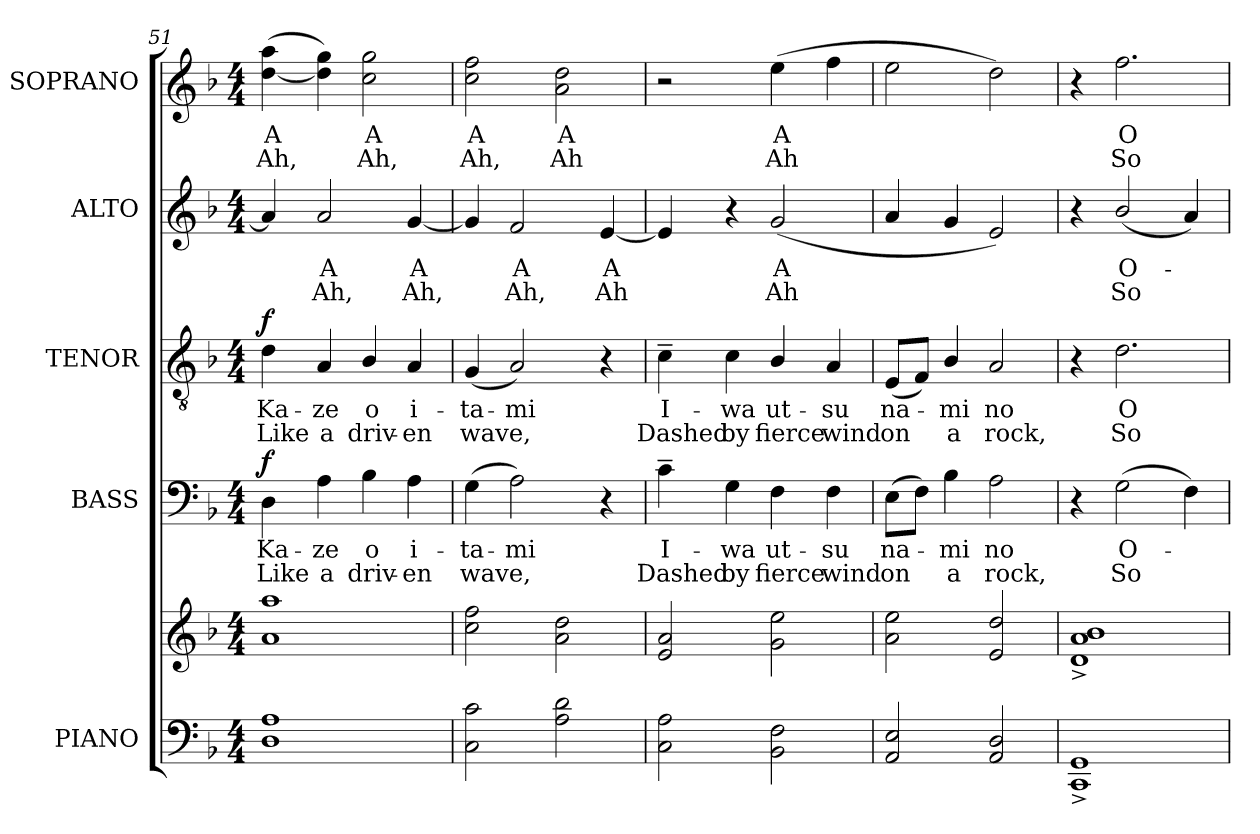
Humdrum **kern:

**kern	**kern	**kern	**text	**text	**dynam	**kern	**text	**text	**dynam	**kern	**text	**text	**kern	**text	**text
*part5	*part5	*part4	*part4	*part4	*part4	*part3	*part3	*part3	*part3	*part2	*part2	*part2	*part1	*part1	*part1
*staff6	*staff5	*staff4	*staff4	*staff4	*staff4	*staff3	*staff3	*staff3	*staff3	*staff2	*staff2	*staff2	*staff1	*staff1	*staff1
*I"PIANO	*	*I"BASS	*	*	*	*I"TENOR	*	*	*	*I"ALTO	*	*	*I"SOPRANO	*	*
*I'PNO.	*	*I'B.	*	*	*	*I'T.	*	*	*	*I'A.	*	*	*I'S.	*	*
*clefF4	*clefG2	*clefF4	*	*	*	*clefGv2	*	*	*	*clefG2	*	*	*clefG2	*	*
*	*	*	*	*	*	*ITrd7c12	*	*	*	*	*	*	*	*	*
*k[b-]	*k[b-]	*k[b-]	*	*	*	*k[b-]	*	*	*	*k[b-]	*	*	*k[b-]	*	*
*d:	*d:	*d:	*	*	*	*d:	*	*	*	*d:	*	*	*d:	*	*
*M4/4	*M4/4	*M4/4	*	*	*	*M4/4	*	*	*	*M4/4	*	*	*M4/4	*	*
=51	=51	=51	=51	=51	=51	=51	=51	=51	=51	=51	=51	=51	=51	=51	=51
!	!	!	!LO:LY:b:color=#000000	!LO:LY:b:color=#000000	!	!	!	!	!	!	!	!	!	!	!
!	!	!	!	!	!	!	!LO:LY:b:color=#000000	!LO:LY:b:color=#000000	!	!	!	!	!	!	!
!	!	!	!	!	!	!	!	!	!	!	!	!	!	!LO:LY:b:color=#000000	!LO:LY:b:color=#000000
1Di 1Ai	1ai 1aai	4Di\	Ka-	Like	f	4Di\	Ka-	Like	f	4ai/]	.	.	([4ddi\ 4aai	A	Ah,
!	!	!	!LO:LY:b:color=#000000	!LO:LY:b:color=#000000	!	!	!	!	!	!	!	!	!	!	!
!	!	!	!	!	!	!	!LO:LY:b:color=#000000	!LO:LY:b:color=#000000	!	!	!	!	!	!	!
!	!	!	!	!	!	!	!	!	!	!	!LO:LY:b:color=#000000	!LO:LY:b:color=#000000	!	!	!
.	.	4Ai\	-ze	a	.	4AAi/	-ze	a	.	2ai/	A	Ah,	4ddi\] 4ggi)	.	.
!	!	!	!LO:LY:b:color=#000000	!LO:LY:b:color=#000000	!	!	!	!	!	!	!	!	!	!	!
!	!	!	!	!	!	!	!LO:LY:b:color=#000000	!LO:LY:b:color=#000000	!	!	!	!	!	!	!
!	!	!	!	!	!	!	!	!	!	!	!	!	!	!LO:LY:b:color=#000000	!LO:LY:b:color=#000000
.	.	4B-i\	o	driv-	.	4BB-i/	o	driv-	.	.	.	.	2cci\ 2ggi	A	Ah,
!	!	!	!LO:LY:b:color=#000000	!LO:LY:b:color=#000000	!	!	!	!	!	!	!	!	!	!	!
!	!	!	!	!	!	!	!LO:LY:b:color=#000000	!LO:LY:b:color=#000000	!	!	!	!	!	!	!
!	!	!	!	!	!	!	!	!	!	!	!LO:LY:b:color=#000000	!LO:LY:b:color=#000000	!	!	!
.	.	4Ai\	i-	-en	.	4AAi/	i-	-en	.	[4gi/	A	Ah,	.	.	.
=52	=52	=52	=52	=52	=52	=52	=52	=52	=52	=52	=52	=52	=52	=52	=52
!	!	!	!LO:LY:b:color=#000000	!LO:LY:b:color=#000000	!	!	!	!	!	!	!	!	!	!	!
!	!	!	!	!	!	!	!LO:LY:b:color=#000000	!LO:LY:b:color=#000000	!	!	!	!	!	!	!
!	!	!	!	!	!	!	!	!	!	!	!	!	!	!LO:LY:b:color=#000000	!LO:LY:b:color=#000000
2Ci\ 2ci	2cci\ 2ffi	(4Gi\	-ta-	wave,	.	(4GGi/	-ta-	wave,	.	4gi/]	.	.	2cci\ 2ffi	A	Ah,
!	!	!	!LO:LY:b:color=#000000	!	!	!	!	!	!	!	!	!	!	!	!
!	!	!	!	!	!	!	!LO:LY:b:color=#000000	!	!	!	!	!	!	!	!
!	!	!	!	!	!	!	!	!	!	!	!LO:LY:b:color=#000000	!LO:LY:b:color=#000000	!	!	!
.	.	2Ai\)	-mi	.	.	2AAi/)	-mi	.	.	2fi/	A	Ah,	.	.	.
!	!	!	!	!	!	!	!	!	!	!	!	!	!	!LO:LY:b:color=#000000	!LO:LY:b:color=#000000
2Ai\ 2di	2ai\ 2ddi	.	.	.	.	.	.	.	.	.	.	.	2ai\ 2ddi	A	Ah
!	!	!	!	!	!	!	!	!	!	!	!LO:LY:b:color=#000000	!LO:LY:b:color=#000000	!	!	!
.	.	4r	.	.	.	4r	.	.	.	[4ei/	A	Ah	.	.	.
=53	=53	=53	=53	=53	=53	=53	=53	=53	=53	=53	=53	=53	=53	=53	=53
!	!	!	!LO:LY:b:color=#000000	!LO:LY:b:color=#000000	!	!	!	!	!	!	!	!	!	!	!
!	!	!	!	!	!	!	!LO:LY:b:color=#000000	!LO:LY:b:color=#000000	!	!	!	!	!	!	!
2Ci\ 2Ai	2ei/ 2ai	4c~i\	I-	Dashed	.	4C~i\	I-	Dashed	.	4ei/]	.	.	2r	.	.
!	!	!	!LO:LY:b:color=#000000	!LO:LY:b:color=#000000	!	!	!	!	!	!	!	!	!	!	!
!	!	!	!	!	!	!	!LO:LY:b:color=#000000	!LO:LY:b:color=#000000	!	!	!	!	!	!	!
.	.	4Gi\	-wa	by	.	4Ci\	-wa	by	.	4r	.	.	.	.	.
!	!	!	!LO:LY:b:color=#000000	!LO:LY:b:color=#000000	!	!	!	!	!	!	!	!	!	!	!
!	!	!	!	!	!	!	!LO:LY:b:color=#000000	!LO:LY:b:color=#000000	!	!	!	!	!	!	!
!	!	!	!	!	!	!	!	!	!	!	!LO:LY:b:color=#000000	!LO:LY:b:color=#000000	!	!	!
!	!	!	!	!	!	!	!	!	!	!	!	!	!	!LO:LY:b:color=#000000	!LO:LY:b:color=#000000
2BB-i\ 2Fi	2gi\ 2eei	4Fi\	ut-	fierce	.	4BB-i/	ut-	fierce	.	(2gi/	A	Ah	(4eei\	A	Ah
!	!	!	!LO:LY:b:color=#000000	!LO:LY:b:color=#000000	!	!	!	!	!	!	!	!	!	!	!
!	!	!	!	!	!	!	!LO:LY:b:color=#000000	!LO:LY:b:color=#000000	!	!	!	!	!	!	!
.	.	4Fi\	-su	wind	.	4AAi/	-su	wind	.	.	.	.	4ffi\	.	.
=54	=54	=54	=54	=54	=54	=54	=54	=54	=54	=54	=54	=54	=54	=54	=54
!	!	!	!LO:LY:b:color=#000000	!LO:LY:b:color=#000000	!	!	!	!	!	!	!	!	!	!	!
!	!	!	!	!	!	!	!LO:LY:b:color=#000000	!LO:LY:b:color=#000000	!	!	!	!	!	!	!
2AAi/ 2Ei	2ai\ 2eei	(8Ei\L	na-	on	.	(8EEi/L	na-	on	.	4ai/	.	.	2eei\	.	.
.	.	8Fi\J)	.	.	.	8FFi/J)	.	.	.	.	.	.	.	.	.
!	!	!	!LO:LY:b:color=#000000	!LO:LY:b:color=#000000	!	!	!	!	!	!	!	!	!	!	!
!	!	!	!	!	!	!	!LO:LY:b:color=#000000	!LO:LY:b:color=#000000	!	!	!	!	!	!	!
.	.	4B-i\	-mi	a	.	4BB-i/	-mi	a	.	4gi/	.	.	.	.	.
!	!	!	!LO:LY:b:color=#000000	!LO:LY:b:color=#000000	!	!	!	!	!	!	!	!	!	!	!
!	!	!	!	!	!	!	!LO:LY:b:color=#000000	!LO:LY:b:color=#000000	!	!	!	!	!	!	!
2AAi/ 2Di	2ei/ 2ddi	2Ai\	no	rock,	.	2AAi/	no	rock,	.	2ei/)	.	.	2ddi\)	.	.
!!LO:LB:g=z
=55	=55	=55	=55	=55	=55	=55	=55	=55	=55	=55	=55	=55	=55	=55	=55
1CCi^ 1GGi^	1di^ 1ai^ 1b-i^	4r	.	.	.	4r	.	.	.	4r	.	.	4r	.	.
!	!	!	!LO:LY:b:color=#000000	!LO:LY:b:color=#000000	!	!	!	!	!	!	!	!	!	!	!
!	!	!	!	!	!	!	!LO:LY:b:color=#000000	!LO:LY:b:color=#000000	!	!	!	!	!	!	!
!	!	!	!	!	!	!	!	!	!	!	!LO:LY:b:color=#000000	!LO:LY:b:color=#000000	!	!	!
!	!	!	!	!	!	!	!	!	!	!	!	!	!	!LO:LY:b:color=#000000	!LO:LY:b:color=#000000
.	.	(2Gi\	O-	So	.	2.Di\	O-	So	.	(2b-i/	O-	So	2.ffi\	O-	So
.	.	4Fi\)	.	.	.	.	.	.	.	4ai/)	.	.	.	.	.
=	=	=	=	=	=	=	=	=	=	=	=	=	=	=	=
*-	*-	*-	*-	*-	*-	*-	*-	*-	*-	*-	*-	*-	*-	*-	*-
